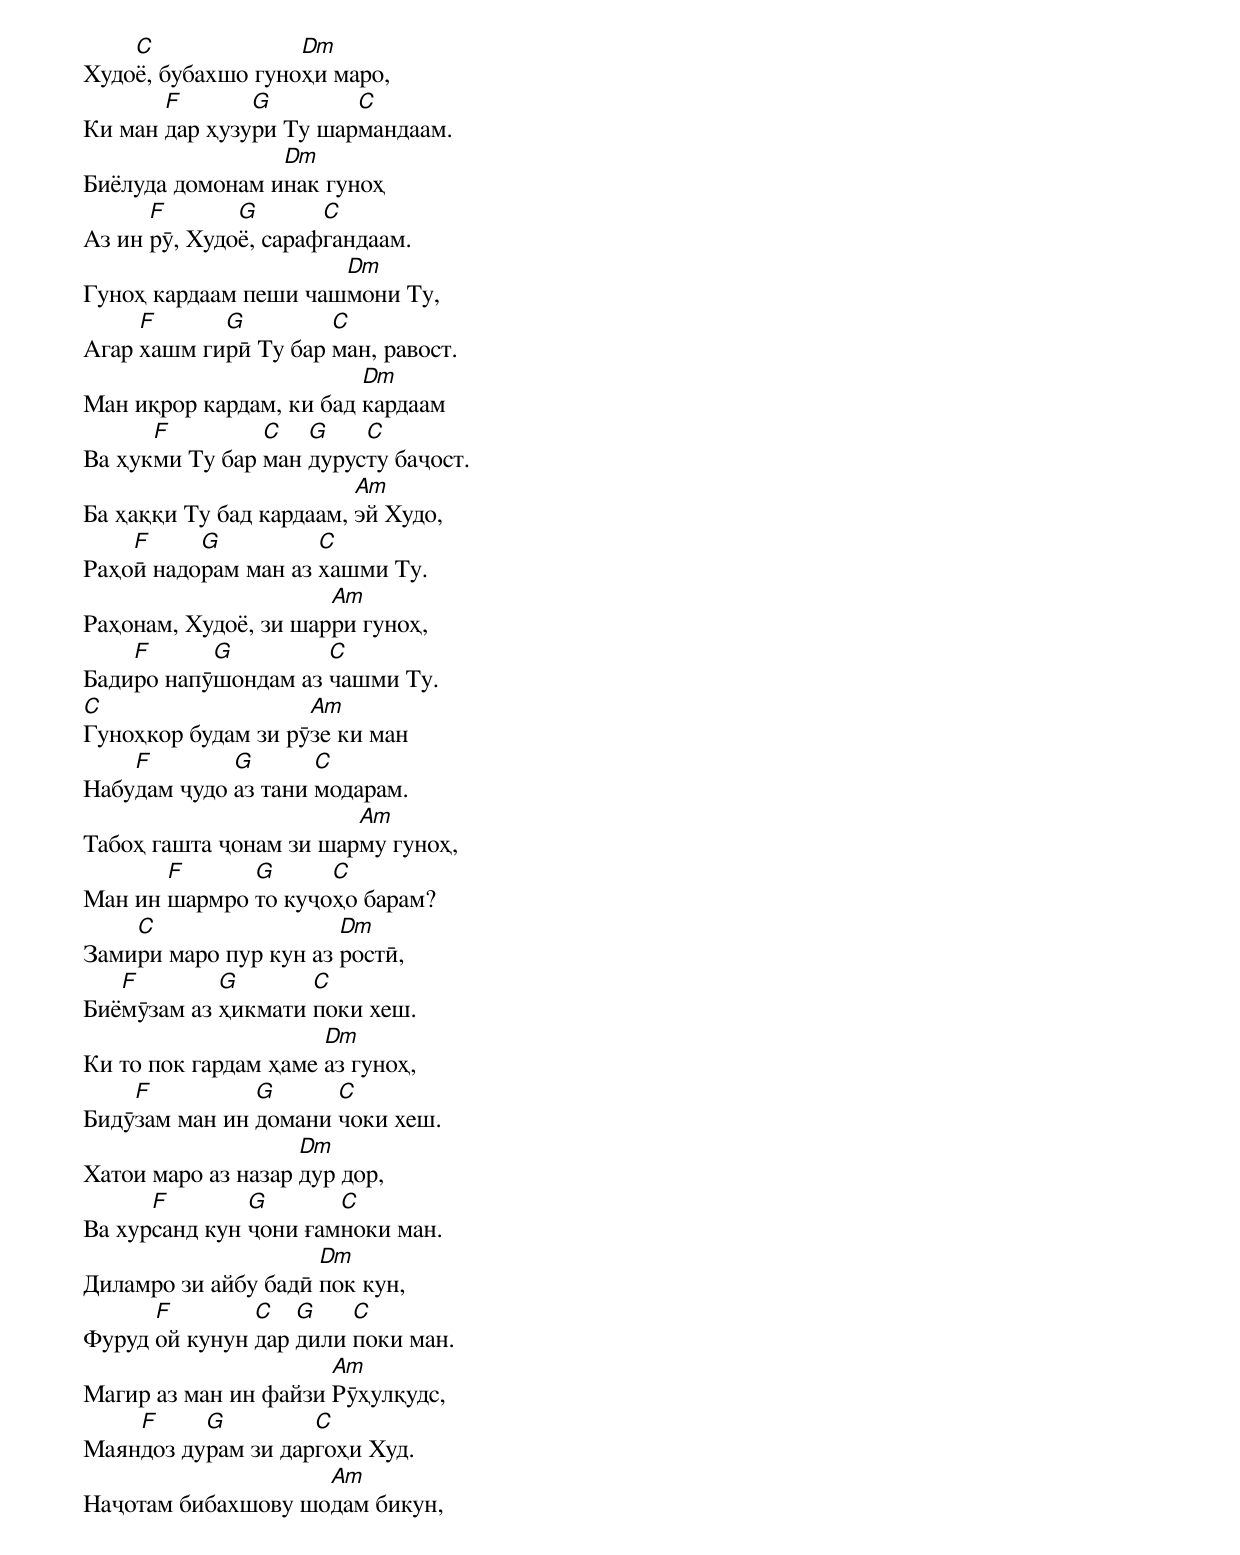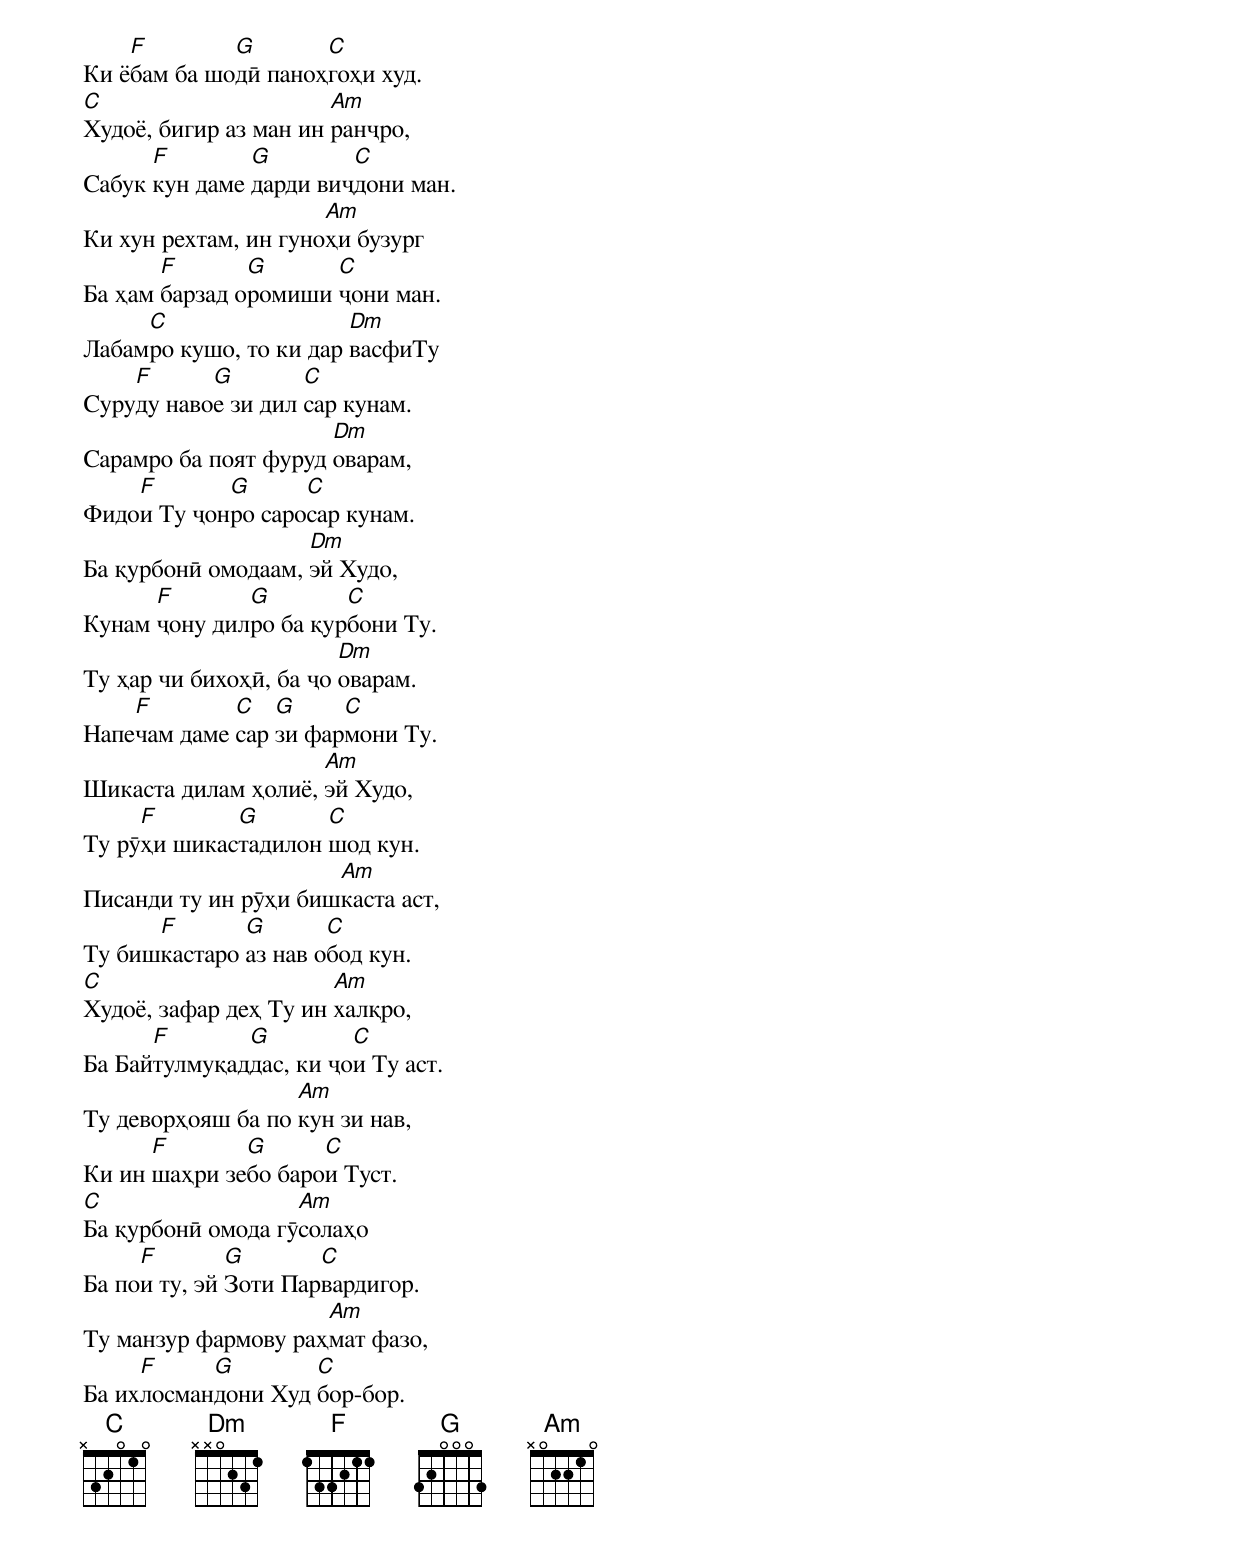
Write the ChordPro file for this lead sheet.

Худо[C]ё, бубахшо гуно[Dm]ҳи маро,
Ки ман [F]дар ҳузу[G]ри Ту шар[C]мандаам.
Биёлуда домонам и[Dm]нак гуноҳ
Аз ин [F]рӯ, Худо[G]ё, сараф[C]гандаам.
Гуноҳ кардаам пеши чаш[Dm]мони Ту,
Агар [F]хашм ги[G]рӣ Ту бар [C]ман, равост.
Ман иқрор кардам, ки бад [Dm]кардаам
Ва ҳук[F]ми Ту бар [C]ман [G]дурус[C]ту баҷост.
Ба ҳаққи Ту бад кардаам, [Am]эй Худо,
Раҳо[F]ӣ надо[G]рам ман аз [C]хашми Ту.
Раҳонам, Худоё, зи шар[Am]ри гуноҳ,
Бади[F]ро напӯ[G]шондам аз [C]чашми Ту.
[C]Гуноҳкор будам зи рӯ[Am]зе ки ман
Набу[F]дам ҷудо [G]аз тани [C]модарам.
Табоҳ гашта ҷонам зи шар[Am]му гуноҳ,
Ман ин [F]шармро [G]то куҷо[C]ҳо барам?
Зами[C]ри маро пур кун аз [Dm]ростӣ,
Биё[F]мӯзам аз [G]ҳикмати [C]поки хеш.
Ки то пок гардам ҳаме [Dm]аз гуноҳ,
Бидӯ[F]зам ман ин [G]домани [C]чоки хеш.
Хатои маро аз назар [Dm]дур дор,
Ва хур[F]санд кун [G]ҷони ғам[C]ноки ман.
Диламро зи айбу бадӣ [Dm]пок кун,
Фуруд [F]ой кунун [C]дар [G]дили [C]поки ман.
Магир аз ман ин файзи [Am]Рӯҳулқудс,
Маян[F]доз ду[G]рам зи дар[C]гоҳи Худ.
Наҷотам бибахшову шо[Am]дам бикун,
Ки ё[F]бам ба шо[G]дӣ паноҳ[C]гоҳи худ.
[C]Худоё, бигир аз ман ин [Am]ранҷро,
Сабук [F]кун даме [G]дарди виҷ[C]дони ман.
Ки хун рехтам, ин гуно[Am]ҳи бузург
Ба ҳам [F]барзад о[G]ромиши [C]ҷони ман.
Лабам[C]ро кушо, то ки дар [Dm]васфиТу
Суру[F]ду наво[G]е зи дил [C]сар кунам.
Сарамро ба поят фуруд [Dm]оварам,
Фидо[F]и Ту ҷон[G]ро саро[C]сар кунам.
Ба қурбонӣ омодаам, [Dm]эй Худо,
Кунам [F]ҷону дил[G]ро ба қур[C]бони Ту.
Ту ҳар чи бихоҳӣ, ба ҷо [Dm]оварам.
Напе[F]чам даме [C]сар [G]зи фар[C]мони Ту.
Шикаста дилам ҳолиё, [Am]эй Худо,
Ту рӯ[F]ҳи шикас[G]тадилон [C]шод кун.
Писанди ту ин рӯҳи биш[Am]каста аст,
Ту биш[F]кастаро [G]аз нав о[C]бод кун.
[C]Худоё, зафар деҳ Ту ин [Am]халқро,
Ба Бай[F]тулмуқад[G]дас, ки ҷо[C]и Ту аст.
Ту деворҳояш ба по [Am]кун зи нав,
Ки ин [F]шаҳри зе[G]бо баро[C]и Туст.
[C]Ба қурбонӣ омода гӯ[Am]солаҳо
Ба по[F]и ту, эй [G]Зоти Пар[C]вардигор.
Ту манзур фармову раҳ[Am]мат фазо,
Ба их[F]лосман[G]дони Худ [C]бор-бор.
